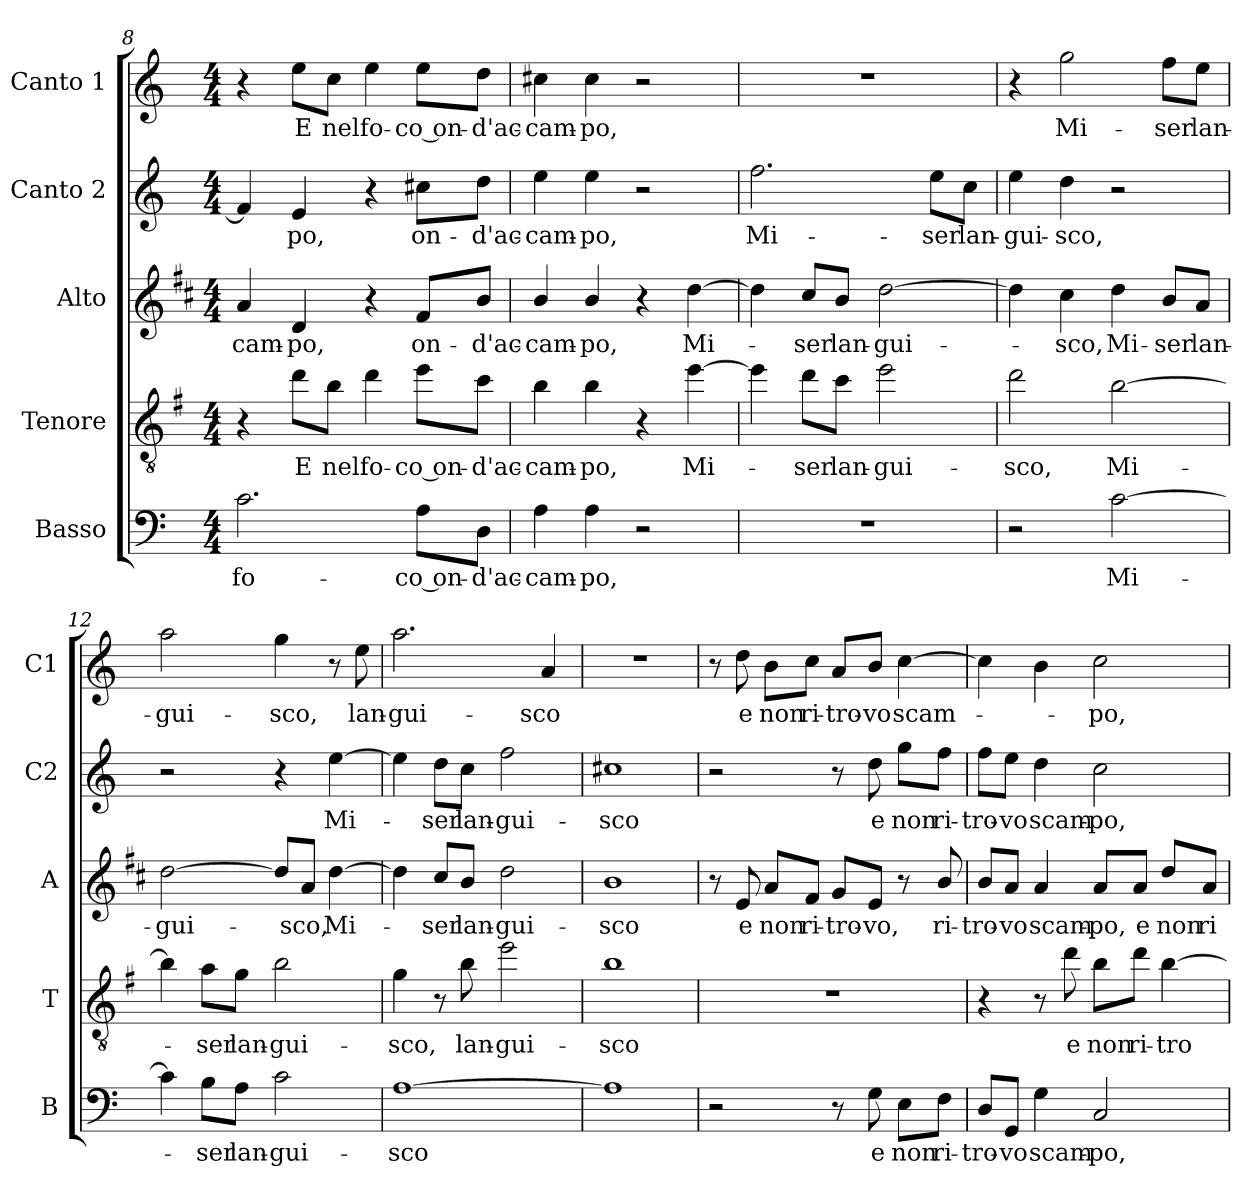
**kern	**text	**kern	**text	**kern	**text	**kern	**text	**kern	**text
*part5	*part5	*part4	*part4	*part3	*part3	*part2	*part2	*part1	*part1
*staff5	*staff5	*staff4	*staff4	*staff3	*staff3	*staff2	*staff2	*staff1	*staff1
*I"Basso	*	*I"Tenore	*	*I"Alto	*	*I"Canto 2	*	*I"Canto 1	*
*I'B	*	*I'T	*	*I'A	*	*I'C2	*	*I'C1	*
*clefF4	*	*clefGv2	*	*clefG2	*	*clefG2	*	*clefG2	*
*	*	*ITrd4c7	*	*ITrd1c2	*	*	*	*	*
*k[]	*	*k[]	*	*k[]	*	*k[]	*	*k[]	*
*C:	*	*C:	*	*C:	*	*C:	*	*C:	*
*M4/4	*	*M4/4	*	*M4/4	*	*M4/4	*	*M4/4	*
=8	=8	=8	=8	=8	=8	=8	=8	=8	=8
!	!LO:LY:b	!	!	!	!LO:LY:b	!	!	!	!
2.c\	fo-	4r	.	4g/	-cam-	4f/]	.	4r	.
!	!	!	!LO:LY:b	!	!LO:LY:b	!	!LO:LY:b	!	!LO:LY:b
.	.	8g\L	E	4c/	-po,	4e/	-po,	8ee\L	E
!	!	!	!LO:LY:b	!	!	!	!	!	!LO:LY:b
.	.	8e\J	nel	.	.	.	.	8cc\J	nel
!	!	!	!LO:LY:b	!	!	!	!	!	!LO:LY:b
.	.	4g\	fo-	4r	.	4r	.	4ee\	fo-
!	!LO:LY:b	!	!LO:LY:b	!	!LO:LY:b	!	!LO:LY:b	!	!LO:LY:b
8A\L	-co on-	8a\L	-co on-	8e/L	on-	8cc#X\L	on-	8ee\L	-co on-
!	!LO:LY:b	!	!LO:LY:b	!	!LO:LY:b	!	!LO:LY:b	!	!LO:LY:b
8D\J	-d'ac-	8f\J	-d'ac-	8a/J	-d'ac-	8dd\J	-d'ac-	8dd\J	-d'ac-
!!LO:PB:g=z
=9	=9	=9	=9	=9	=9	=9	=9	=9	=9
!	!LO:LY:b	!	!LO:LY:b	!	!LO:LY:b	!	!LO:LY:b	!	!LO:LY:b
4A\	-cam-	4e\	-cam-	4a/	-cam-	4ee\	-cam-	4cc#X\	-cam-
!	!LO:LY:b	!	!LO:LY:b	!	!LO:LY:b	!	!LO:LY:b	!	!LO:LY:b
4A\	-po,	4e\	-po,	4a/	-po,	4ee\	-po,	4cc#\	-po,
2r	.	4r	.	4r	.	2r	.	2r	.
!	!	!	!LO:LY:b	!	!LO:LY:b	!	!	!	!
.	.	[4a\	Mi-	[4cc\	Mi-	.	.	.	.
=10	=10	=10	=10	=10	=10	=10	=10	=10	=10
!	!	!	!	!	!	!	!LO:LY:b	!	!
1r	.	4a\]	.	4cc\]	.	2.ff\	Mi-	1r	.
!	!	!	!LO:LY:b	!	!LO:LY:b	!	!	!	!
.	.	8g\L	-ser	8b/L	-ser	.	.	.	.
!	!	!	!LO:LY:b	!	!LO:LY:b	!	!	!	!
.	.	8f\J	lan-	8a/J	lan-	.	.	.	.
!	!	!	!LO:LY:b	!	!LO:LY:b	!	!	!	!
.	.	2a\	-gui-	[2cc\	-gui-	.	.	.	.
!	!	!	!	!	!	!	!LO:LY:b	!	!
.	.	.	.	.	.	8ee\L	-ser	.	.
!	!	!	!	!	!	!	!LO:LY:b	!	!
.	.	.	.	.	.	8cc\J	lan-	.	.
=11	=11	=11	=11	=11	=11	=11	=11	=11	=11
!	!	!	!LO:LY:b	!	!	!	!LO:LY:b	!	!
2r	.	2g\	-sco,	4cc\]	.	4ee\	-gui-	4r	.
!	!	!	!	!	!LO:LY:b	!	!LO:LY:b	!	!LO:LY:b
.	.	.	.	4b\	-sco,	4dd\	-sco,	2gg\	Mi-
!	!LO:LY:b	!	!LO:LY:b	!	!LO:LY:b	!	!	!	!
[2c\	Mi-	[2e\	Mi-	4cc\	Mi-	2r	.	.	.
!	!	!	!	!	!LO:LY:b	!	!	!	!LO:LY:b
.	.	.	.	8a/L	-ser	.	.	8ff\L	-ser
!	!	!	!	!	!LO:LY:b	!	!	!	!LO:LY:b
.	.	.	.	8g/J	lan-	.	.	8ee\J	lan-
=12	=12	=12	=12	=12	=12	=12	=12	=12	=12
!	!	!	!	!	!LO:LY:b	!	!	!	!LO:LY:b
4c\]	.	4e\]	.	[2cc\	-gui-	2r	.	2aa\	-gui-
!	!LO:LY:b	!	!LO:LY:b	!	!	!	!	!	!
8B\L	-ser	8d\L	-ser	.	.	.	.	.	.
!	!LO:LY:b	!	!LO:LY:b	!	!	!	!	!	!
8A\J	lan-	8c\J	lan-	.	.	.	.	.	.
!	!LO:LY:b	!	!LO:LY:b	!	!	!	!	!	!LO:LY:b
2c\	-gui-	2e\	-gui-	8cc/L]	.	4r	.	4gg\	-sco,
!	!	!	!	!	!LO:LY:b	!	!	!	!
.	.	.	.	8g/J	-sco,	.	.	.	.
!	!	!	!	!	!LO:LY:b	!	!LO:LY:b	!	!
.	.	.	.	[4cc\	Mi-	[4ee\	Mi-	8r	.
!	!	!	!	!	!	!	!	!	!LO:LY:b
.	.	.	.	.	.	.	.	8ee\	lan-
=13	=13	=13	=13	=13	=13	=13	=13	=13	=13
!	!LO:LY:b	!	!LO:LY:b	!	!	!	!	!	!LO:LY:b
[1A	-sco	4c\	-sco,	4cc\]	.	4ee\]	.	2.aa\	-gui-
!	!	!	!	!	!LO:LY:b	!	!LO:LY:b	!	!
.	.	8r	.	8b/L	-ser	8dd\L	-ser	.	.
!	!	!	!LO:LY:b	!	!LO:LY:b	!	!LO:LY:b	!	!
.	.	8e\	lan-	8a/J	lan-	8cc\J	lan-	.	.
!	!	!	!LO:LY:b	!	!LO:LY:b	!	!LO:LY:b	!	!
.	.	2a\	-gui-	2cc\	-gui-	2ff\	-gui-	.	.
!	!	!	!	!	!	!	!	!	!LO:LY:b
.	.	.	.	.	.	.	.	4a/	-sco
=14	=14	=14	=14	=14	=14	=14	=14	=14	=14
!	!	!	!LO:LY:b	!	!LO:LY:b	!	!LO:LY:b	!	!
1A]	.	1e	-sco	1a	-sco	1cc#X	-sco	1r	.
!!LO:LB:g=z
=15	=15	=15	=15	=15	=15	=15	=15	=15	=15
2r	.	1r	.	8r	.	2r	.	8r	.
!	!	!	!	!	!LO:LY:b	!	!	!	!LO:LY:b
.	.	.	.	8d/	e	.	.	8dd\	e
!	!	!	!	!	!LO:LY:b	!	!	!	!LO:LY:b
.	.	.	.	8g/L	non	.	.	8b\L	non
!	!	!	!	!	!LO:LY:b	!	!	!	!LO:LY:b
.	.	.	.	8e/J	ri-	.	.	8cc\J	ri-
!	!	!	!	!	!LO:LY:b	!	!	!	!LO:LY:b
8r	.	.	.	8f/L	-tro-	8r	.	8a/L	-tro-
!	!LO:LY:b	!	!	!	!LO:LY:b	!	!LO:LY:b	!	!LO:LY:b
8G\	e	.	.	8d/J	-vo,	8dd\	e	8b/J	-vo
!	!LO:LY:b	!	!	!	!	!	!LO:LY:b	!	!LO:LY:b
8E\L	non	.	.	8r	.	8gg\L	non	[4cc\	scam-
!	!LO:LY:b	!	!	!	!LO:LY:b	!	!LO:LY:b	!	!
8F\J	ri-	.	.	8a/	ri-	8ff\J	ri-	.	.
=16	=16	=16	=16	=16	=16	=16	=16	=16	=16
!	!LO:LY:b	!	!	!	!LO:LY:b	!	!LO:LY:b	!	!
8D/L	-tro-	4r	.	8a/L	-tro-	8ff\L	-tro-	4cc\]	.
!	!LO:LY:b	!	!	!	!LO:LY:b	!	!LO:LY:b	!	!
8GG/J	-vo	.	.	8g/J	-vo	8ee\J	-vo	.	.
!	!LO:LY:b	!	!	!	!LO:LY:b	!	!LO:LY:b	!	!
4G\	scam-	8r	.	4g/	scam-	4dd\	scam-	4b\	.
!	!	!	!LO:LY:b	!	!	!	!	!	!
.	.	8g\	e	.	.	.	.	.	.
!	!LO:LY:b	!	!LO:LY:b	!	!LO:LY:b	!	!LO:LY:b	!	!LO:LY:b
2C/	-po,	8e\L	non	8g/L	-po,	2cc\	-po,	2cc\	-po,
!	!	!	!LO:LY:b	!	!LO:LY:b	!	!	!	!
.	.	8g\J	ri-	8g/J	e	.	.	.	.
!	!	!	!LO:LY:b	!	!LO:LY:b	!	!	!	!
.	.	[4e\	-tro-	8cc/L	non	.	.	.	.
!	!	!	!	!	!LO:LY:b	!	!	!	!
.	.	.	.	8g/J	ri-	.	.	.	.
=	=	=	=	=	=	=	=	=	=
*-	*-	*-	*-	*-	*-	*-	*-	*-	*-
